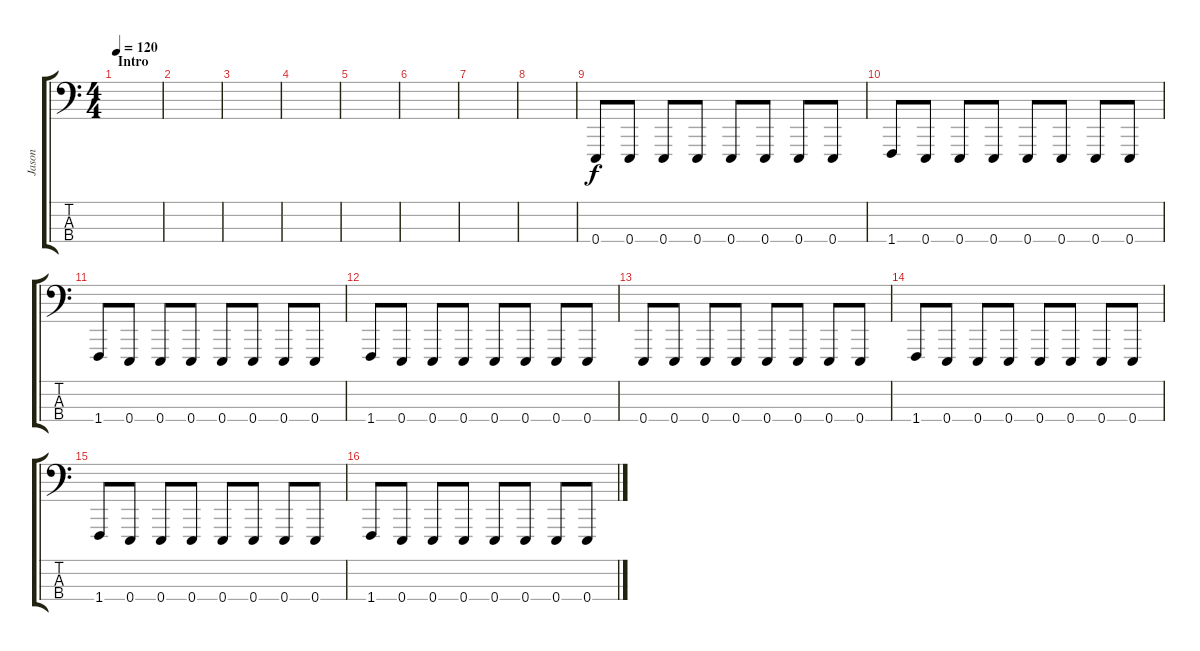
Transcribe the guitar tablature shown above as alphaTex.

\track ("Jason" "Jason") {instrument lead8bassandlead}
\staff {score tabs}
\tuning (G2 D2 A1 E1) {hide}
\ts (4 4)
\section ("" "Intro")
\tempo 120
\clef f4
\ks c
|
|
|
|
|
|
|
|
0.4.8 0.4.8 0.4.8 0.4.8 0.4.8 0.4.8 0.4.8 0.4.8 |
1.4.8 0.4.8 0.4.8 0.4.8 0.4.8 0.4.8 0.4.8 0.4.8 |
1.4.8 0.4.8 0.4.8 0.4.8 0.4.8 0.4.8 0.4.8 0.4.8 |
1.4.8 0.4.8 0.4.8 0.4.8 0.4.8 0.4.8 0.4.8 0.4.8 |
0.4.8 0.4.8 0.4.8 0.4.8 0.4.8 0.4.8 0.4.8 0.4.8 |
1.4.8 0.4.8 0.4.8 0.4.8 0.4.8 0.4.8 0.4.8 0.4.8 |
1.4.8 0.4.8 0.4.8 0.4.8 0.4.8 0.4.8 0.4.8 0.4.8 |
1.4.8 0.4.8 0.4.8 0.4.8 0.4.8 0.4.8 0.4.8 0.4.8
